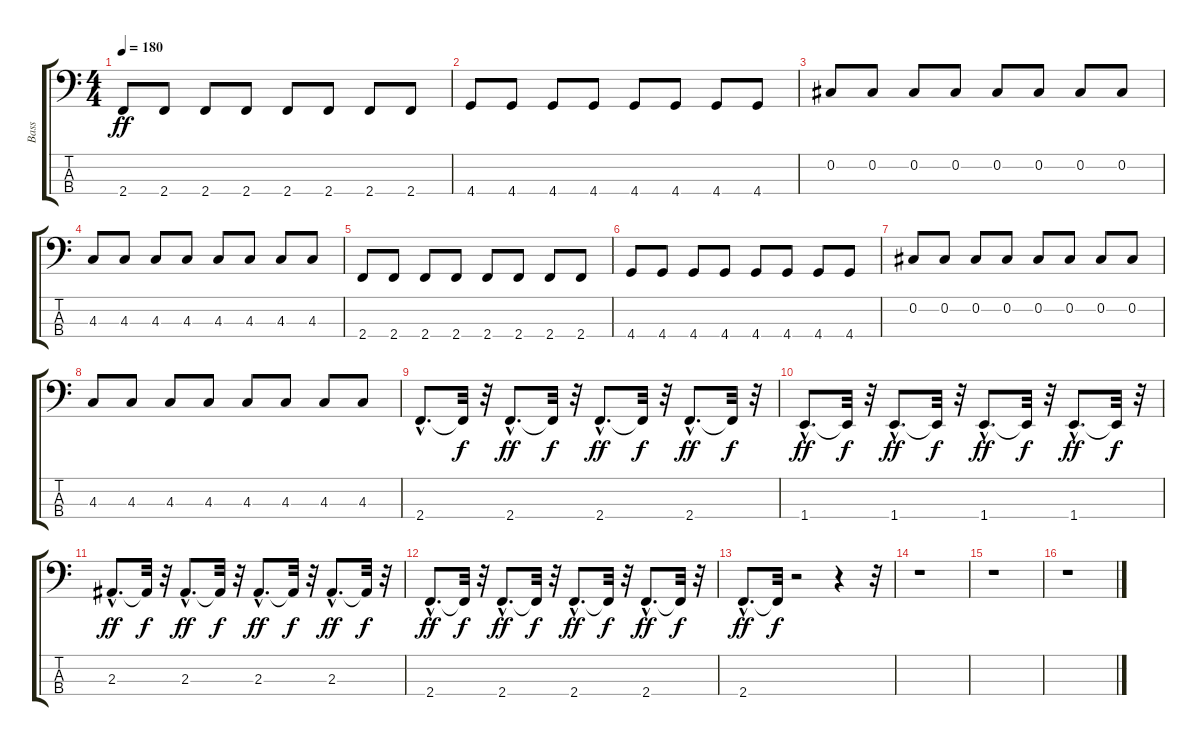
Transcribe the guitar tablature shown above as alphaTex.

\track ("Bass" "Bass") {instrument electricbassfinger}
\staff {score tabs}
\tuning (Gb2 Db2 Ab1 Eb1) {hide}
\ts (4 4)
\tempo 180
\clef f4
\ks c
2.4.8{dy ff} 2.4.8 2.4.8 2.4.8 2.4.8 2.4.8 2.4.8 2.4.8 |
4.4.8 4.4.8 4.4.8 4.4.8 4.4.8 4.4.8 4.4.8 4.4.8 |
0.2.8 0.2.8 0.2.8 0.2.8 0.2.8 0.2.8 0.2.8 0.2.8 |
4.3.8 4.3.8 4.3.8 4.3.8 4.3.8 4.3.8 4.3.8 4.3.8 |
2.4.8 2.4.8 2.4.8 2.4.8 2.4.8 2.4.8 2.4.8 2.4.8 |
4.4.8 4.4.8 4.4.8 4.4.8 4.4.8 4.4.8 4.4.8 4.4.8 |
0.2.8 0.2.8 0.2.8 0.2.8 0.2.8 0.2.8 0.2.8 0.2.8 |
4.3.8 4.3.8 4.3.8 4.3.8 4.3.8 4.3.8 4.3.8 4.3.8 |
2.4{hac}.8{d} 2.4{t}.32{dy f} r.32 2.4{hac}.8{d dy ff} 2.4{t}.32{dy f} r.32 2.4{hac}.8{d dy ff} 2.4{t}.32{dy f} r.32 2.4{hac}.8{d dy ff} 2.4{t}.32{dy f} r.32 |
1.4{hac}.8{d dy ff} 1.4{t}.32{dy f} r.32 1.4{hac}.8{d dy ff} 1.4{t}.32{dy f} r.32 1.4{hac}.8{d dy ff} 1.4{t}.32{dy f} r.32 1.4{hac}.8{d dy ff} 1.4{t}.32{dy f} r.32 |
2.3{hac}.8{d dy ff} 2.3{t}.32{dy f} r.32 2.3{hac}.8{d dy ff} 2.3{t}.32{dy f} r.32 2.3{hac}.8{d dy ff} 2.3{t}.32{dy f} r.32 2.3{hac}.8{d dy ff} 2.3{t}.32{dy f} r.32 |
2.4{hac}.8{d dy ff} 2.4{t}.32{dy f} r.32 2.4{hac}.8{d dy ff} 2.4{t}.32{dy f} r.32 2.4{hac}.8{d dy ff} 2.4{t}.32{dy f} r.32 2.4{hac}.8{d dy ff} 2.4{t}.32{dy f} r.32 |
2.4{hac}.8{d dy ff} 2.4{t}.32{dy f} r.2 r.4 r.32 |
r.1 |
r.1 |
r.1
